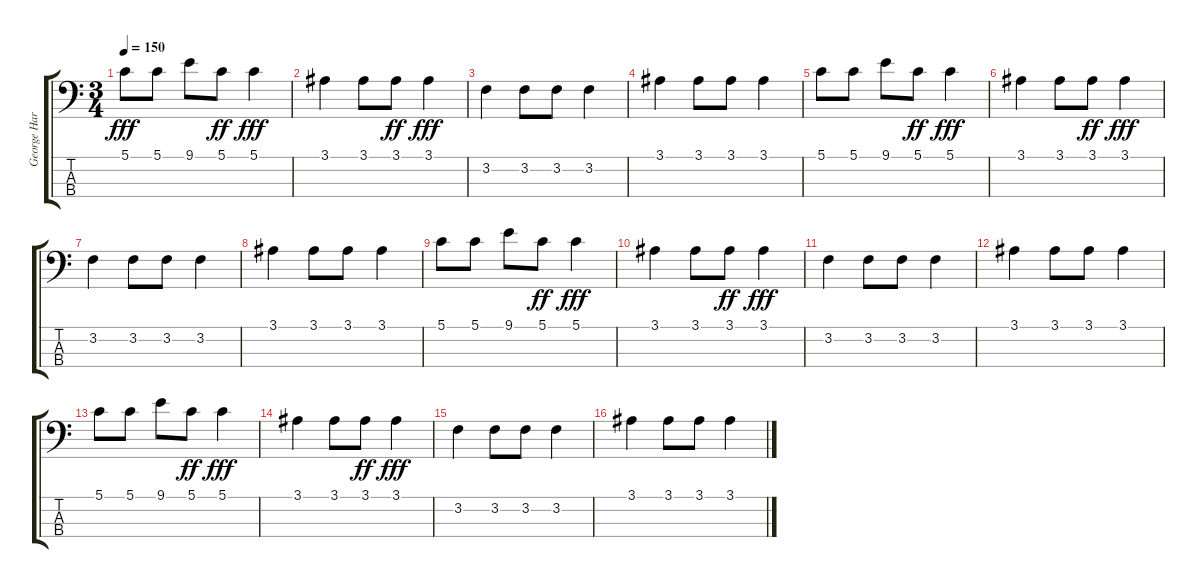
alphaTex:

\track ("George Harisson (Basse)" "George Har") {instrument electricbassfinger}
\staff {score tabs}
\tuning (G2 D2 A1 E1) {hide}
\ts (3 4)
\tempo 150
\clef f4
\ks c
5.1.8{dy fff} 5.1.8 9.1.8 5.1.8{dy ff} 5.1.4{dy fff} |
3.1.4 3.1.8 3.1.8{dy ff} 3.1.4{dy fff} |
3.2.4 3.2.8 3.2.8 3.2.4 |
3.1.4 3.1.8 3.1.8 3.1.4 |
5.1.8 5.1.8 9.1.8 5.1.8{dy ff} 5.1.4{dy fff} |
3.1.4 3.1.8 3.1.8{dy ff} 3.1.4{dy fff} |
3.2.4 3.2.8 3.2.8 3.2.4 |
3.1.4 3.1.8 3.1.8 3.1.4 |
5.1.8 5.1.8 9.1.8 5.1.8{dy ff} 5.1.4{dy fff} |
3.1.4 3.1.8 3.1.8{dy ff} 3.1.4{dy fff} |
3.2.4 3.2.8 3.2.8 3.2.4 |
3.1.4 3.1.8 3.1.8 3.1.4 |
5.1.8 5.1.8 9.1.8 5.1.8{dy ff} 5.1.4{dy fff} |
3.1.4 3.1.8 3.1.8{dy ff} 3.1.4{dy fff} |
3.2.4 3.2.8 3.2.8 3.2.4 |
3.1.4 3.1.8 3.1.8 3.1.4
